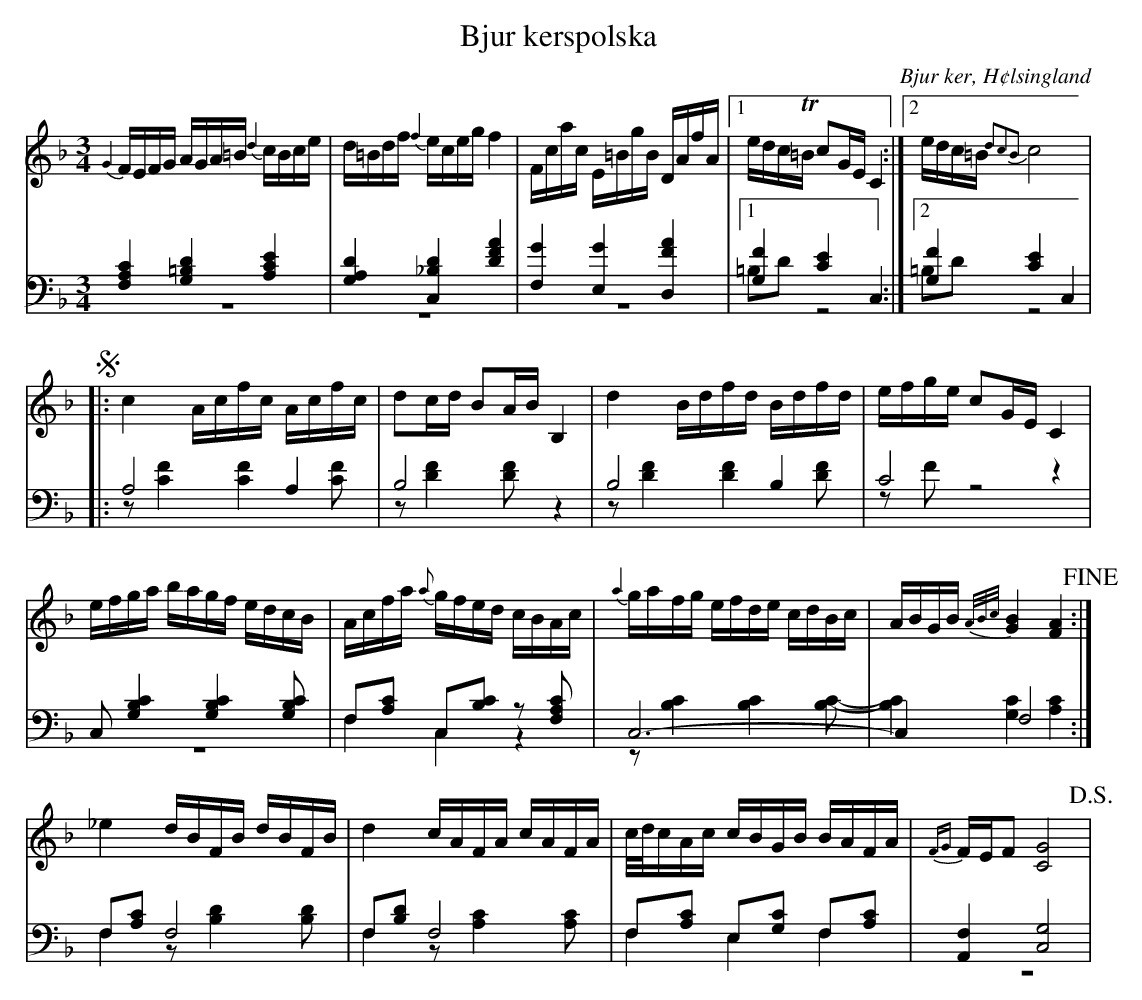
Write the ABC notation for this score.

X:1
T: Bjur kerspolska
O: Bjur ker, H¢lsingland
M: 3/4
L: 1/16
K: F
V:1
V:2
V:3 merge
V:1
{G2}FEFG AGA=B {d2}cBce|d=Bdf {f2}eceg f4|Fcac E=BgB DAfA|1 edcT=B c2GE C4:|2 edc=B {d2c2B2}c8 |
!segno! |:c4 Acfc Acfc|d2cd B2AB B,4|d4 Bdfd Bdfd|efge c2GE C4|
efga bagf edcB|Acfa {a}gfed cBAc|{a2}gafg efde cdBc|ABGB {A/B/c/}[G4B4] [F4A4] !fine!:|
_e4 dBFB dBFB|d4 cAFA cAFA|c/d/cAc cBGB BAFA|{FG}FEF2 [C8G8] !D.S.!|
V:2 clef=bass
[F,4A,4C4] [G,4=B,4D4] [A,4C4E4]|[G,4A,4D4] [C,4_B,4D4] [D4F4A4]|[F,4G4] [E,4G4] [D,4F4A4]|1 [G,4F4] [C4E4] C,4:|2 [G,4F4] [C4E4] C,4 |
|:A,8 A,4|B,8 z4|B,8  B,4|C8 z4|
C,2 [G,4B,4C4] [G,4B,4C4] [G,2B,2C2]|F,2[A,2C2] C,2[B,2C2] z2 [F,2A,2C2]|C,12-|C,4 F,8:|
F,2[A,2C2] F,8|F,2[B,2D2] F,8|F,2[A,2C2] E,2[G,2C2] F,2[A,2C2]|[A,,4F,4] [C,8G,8] |
V:3 clef=bass
z12|z12|z12|1 =B,2D2 z8:|2 =B,2D2 z8|
|:z2 [C4F4] [C4F4] [C2F2]|z2 [D4F4] [D2F2] z4|z2 [D4F4] [D4F4] [D2F2]|z2 F2 z8|
z12|F,4 C,4 z4|z2 [B,4C4] [B,4C4] [B,2C2]-|[B,4C4] [G,4C4] [A,4C4]:|
F,4 z2 [B,4D4] [B,2D2]|F,4 z2 [A,4C4] [A,2C2]|F,4 E,4 F,4|z12|
